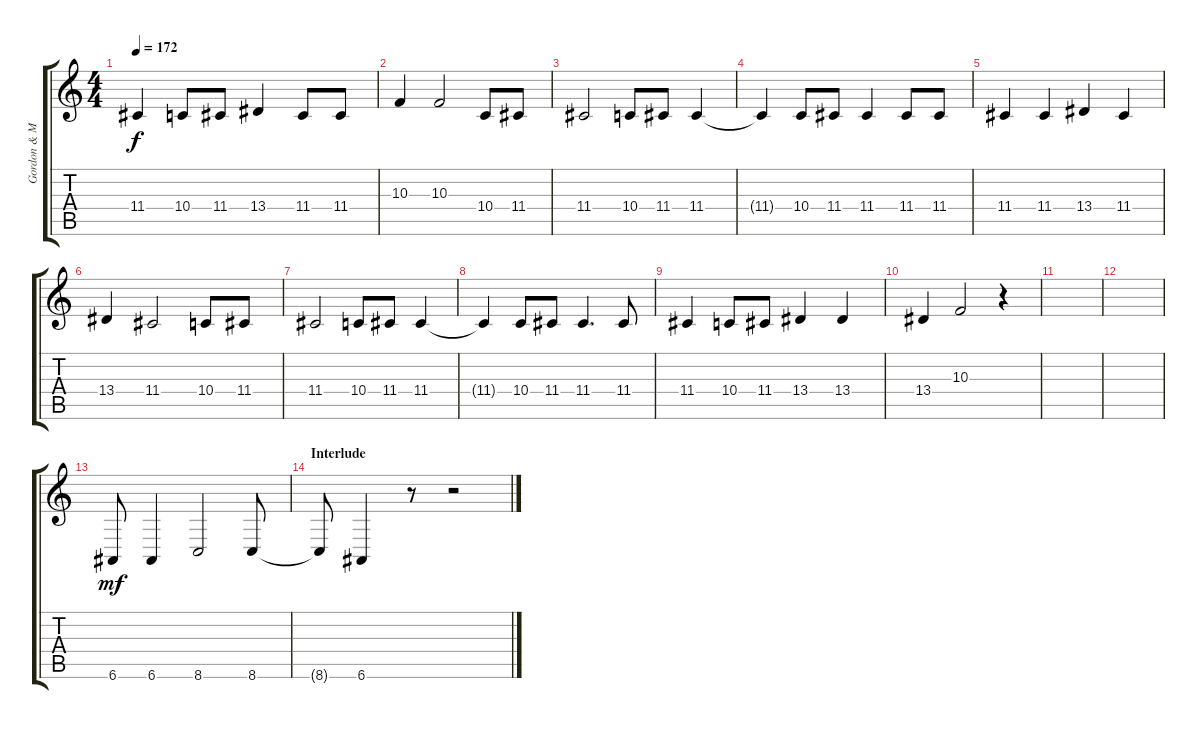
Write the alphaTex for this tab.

\track ("Gordon & Matt Vocals" "Gordon & M") {instrument baritonesax}
\staff {score tabs}
\tuning (E4 B3 G3 D3 A2 E2) {hide}
\ts (4 4)
\tempo 172
\clef g2
\ks c
11.4.4{dy f} 10.4.8 11.4.8 13.4.4 11.4.8 11.4.8 |
10.3.4 10.3.2 10.4.8 11.4.8 |
11.4.2 10.4.8 11.4.8 11.4.4 |
11.4{t}.4 10.4.8 11.4.8 11.4.4 11.4.8 11.4.8 |
11.4.4 11.4.4 13.4.4 11.4.4 |
13.4.4 11.4.2 10.4.8 11.4.8 |
11.4.2 10.4.8 11.4.8 11.4.4 |
11.4{t}.4 10.4.8 11.4.8 11.4.4{d} 11.4.8 |
11.4.4 10.4.8 11.4.8 13.4.4 13.4.4 |
13.4.4 10.3.2 r.4 |
|
|
6.6.8{dy mf} 6.6.4 8.6.2 8.6.8 |
\section ("" "Interlude")
8.6{t}.8 6.6.4 r.8 r.2
